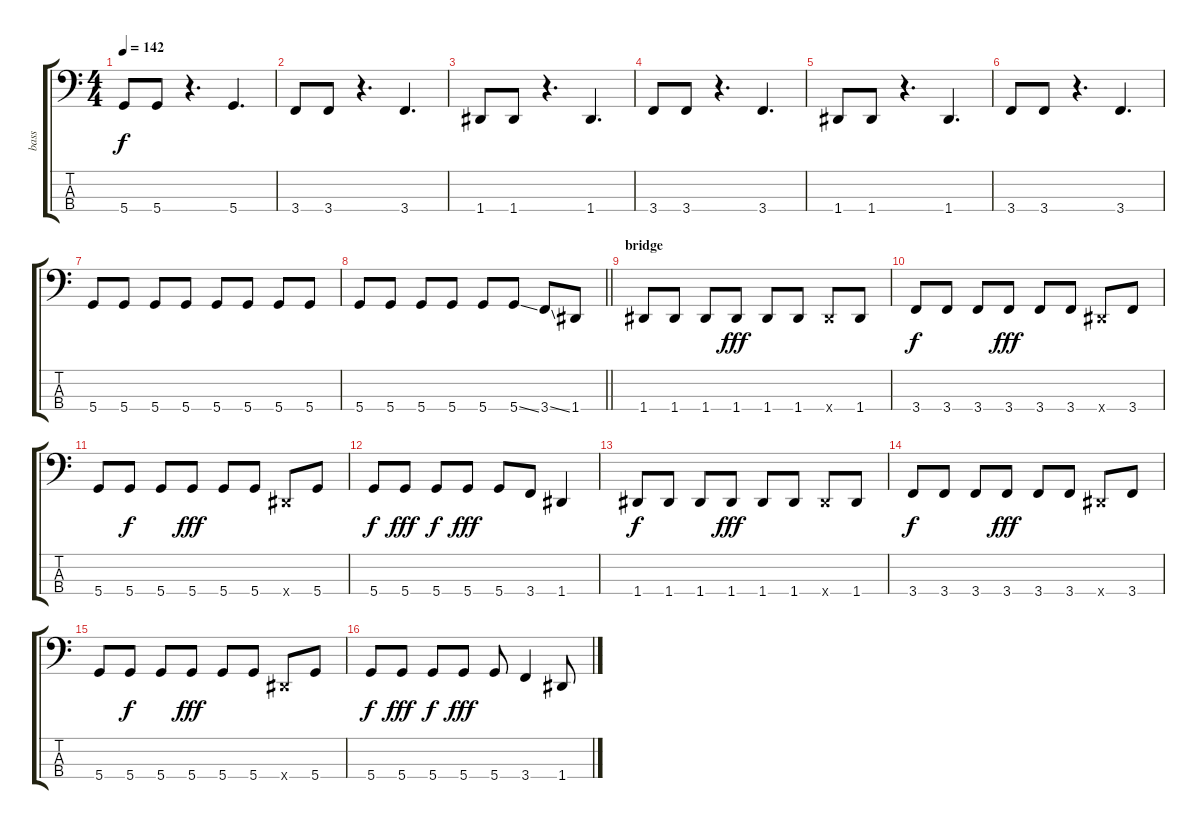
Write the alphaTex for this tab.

\track ("bass" "bass") {instrument electricbasspick}
\staff {score tabs}
\tuning (G2 D2 A1 D1) {hide}
\ts (4 4)
\tempo 142
\clef f4
\ks c
5.4.8{dy f} 5.4.8 r.4{d} 5.4.4{d} |
3.4.8 3.4.8 r.4{d} 3.4.4{d} |
1.4.8 1.4.8 r.4{d} 1.4.4{d} |
3.4.8 3.4.8 r.4{d} 3.4.4{d} |
1.4.8 1.4.8 r.4{d} 1.4.4{d} |
3.4.8 3.4.8 r.4{d} 3.4.4{d} |
5.4.8 5.4.8 5.4.8 5.4.8 5.4.8 5.4.8 5.4.8 5.4.8 |
\barLineRight lightlight
5.4.8 5.4.8 5.4.8 5.4.8 5.4.8 5.4{ss}.8 3.4{ss}.8 1.4.8 |
\section ("" "bridge")
1.4.8 1.4.8 1.4.8 1.4.8{dy fff} 1.4.8 1.4.8 1.4{x}.8 1.4.8 |
3.4.8{dy f} 3.4.8 3.4.8 3.4.8{dy fff} 3.4.8 3.4.8 1.4{x}.8 3.4.8 |
5.4.8 5.4.8{dy f} 5.4.8 5.4.8{dy fff} 5.4.8 5.4.8 1.4{x}.8 5.4.8 |
5.4.8{dy f} 5.4.8{dy fff} 5.4.8{dy f} 5.4.8{dy fff} 5.4.8 3.4.8 1.4.4 |
1.4.8{dy f} 1.4.8 1.4.8 1.4.8{dy fff} 1.4.8 1.4.8 1.4{x}.8 1.4.8 |
3.4.8{dy f} 3.4.8 3.4.8 3.4.8{dy fff} 3.4.8 3.4.8 1.4{x}.8 3.4.8 |
5.4.8 5.4.8{dy f} 5.4.8 5.4.8{dy fff} 5.4.8 5.4.8 1.4{x}.8 5.4.8 |
5.4.8{dy f} 5.4.8{dy fff} 5.4.8{dy f} 5.4.8{dy fff} 5.4.8 3.4.4 1.4.8
